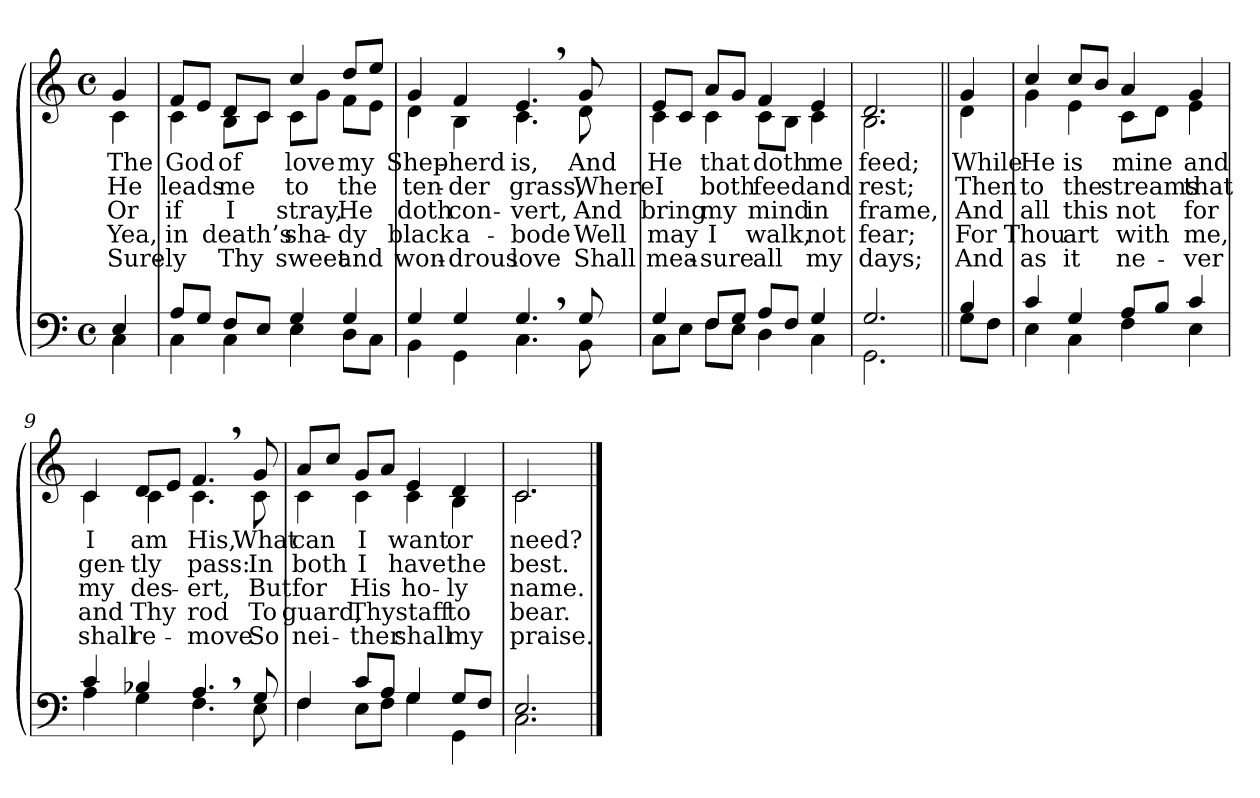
**kern	**kern	**text	**text	**text	**text	**text
*part2	*part1	*part1	*part1	*part1	*part1	*part1
*staff2	*staff1	*staff1	*staff1	*staff1	*staff1	*staff1
*clefF4	*clefG2	*	*	*	*	*
*k[]	*k[]	*	*	*	*	*
*M4/4	*M4/4	*	*	*	*	*
*met(c)	*met(c)	*	*	*	*	*
=1	=1	=1	=1	=1	=1	=1
*^	*	*	*	*	*	*
!	!	!LO:TX:b:i:t=Verse	!	!	!	!	!
!	!	!	!LO:LY:b	!LO:LY:b	!LO:LY:b	!LO:LY:b	!LO:LY:b
*	*	*^	*	*	*	*	*
4E/	4C\	4g/	4c\	The	He	Or	Yea,	Sure-
=2	=2	=2	=2	=2	=2	=2	=2	=2
!	!	!	!	!LO:LY:b	!LO:LY:b	!LO:LY:b	!LO:LY:b	!LO:LY:b
8A/L	4C\	8f/L	4c\	God	leads	if	in	-ly
8G/J	.	8e/J	.	.	.	.	.	.
!	!	!	!	!LO:LY:b	!LO:LY:b	!LO:LY:b	!LO:LY:b	!LO:LY:b
8F/L	4C\	8d/L	8B\L	of	me	I	death’s	Thy
8E/J	.	8c/J	8c\J	.	.	.	.	.
!	!	!	!	!LO:LY:b	!LO:LY:b	!LO:LY:b	!LO:LY:b	!LO:LY:b
4G/	4E\	4cc/	8c\L	love	to	stray,	sha-	sweet
.	.	.	8g\J	.	.	.	.	.
!	!	!	!	!LO:LY:b	!LO:LY:b	!LO:LY:b	!LO:LY:b	!LO:LY:b
4G/	8D\L	8dd/L	8f\L	my	the	He	-dy	and
.	8C\J	8ee/J	8e\J	.	.	.	.	.
=3	=3	=3	=3	=3	=3	=3	=3	=3
!	!	!	!	!LO:LY:b	!LO:LY:b	!LO:LY:b	!LO:LY:b	!LO:LY:b
4G/	4BB\	4g/	4d\	Shep-	ten-	doth	black	won-
!	!	!	!	!LO:LY:b	!LO:LY:b	!LO:LY:b	!LO:LY:b	!LO:LY:b
4G/	4GG\	4f/	4B\	-herd	-der	con-	a-	-drous
!	!	!	!	!LO:LY:b	!LO:LY:b	!LO:LY:b	!LO:LY:b	!LO:LY:b
4.G,/	4.C\	4.e,/	4.c\	is,	grass,	-vert,	-bode	love
!!LO:LB:g=z	!!
=4-	=4-	=4-	=4-	=4-	=4-	=4-	=4-	=4-
!	!	!	!	!LO:LY:b	!LO:LY:b	!LO:LY:b	!LO:LY:b	!LO:LY:b
8G/	8BB\	8g/	8d\	And	Where	And	Well	Shall
=5	=5	=5	=5	=5	=5	=5	=5	=5
!	!	!	!	!LO:LY:b	!LO:LY:b	!LO:LY:b	!LO:LY:b	!LO:LY:b
4G/	8C\L	8e/L	4c\	He	I	bring	may	mea-
.	8E\J	8c/J	.	.	.	.	.	.
!	!	!	!	!LO:LY:b	!LO:LY:b	!LO:LY:b	!LO:LY:b	!LO:LY:b
8F/L	8F\L	8a/L	4c\	that	both	my	I	-sure
8G/J	8E\J	8g/J	.	.	.	.	.	.
!	!	!	!	!LO:LY:b	!LO:LY:b	!LO:LY:b	!LO:LY:b	!LO:LY:b
8A/L	4D\	4f/	8c\L	doth	feed	mind	walk,	all
8F/J	.	.	8B\J	.	.	.	.	.
!	!	!	!	!LO:LY:b	!LO:LY:b	!LO:LY:b	!LO:LY:b	!LO:LY:b
4G/	4C\	4e/	4c\	me	and	in	not	my
=6	=6	=6	=6	=6	=6	=6	=6	=6
!	!	!	!	!LO:LY:b	!LO:LY:b	!LO:LY:b	!LO:LY:b	!LO:LY:b
2.G/	2.GG\	2.d/	2.B\	feed;	rest;	frame,	fear;	days;
!!LO:LB:g=z	!!
=7||	=7||	=7||	=7||	=7||	=7||	=7||	=7||	=7||
!	!	!	!	!LO:LY:b	!LO:LY:b	!LO:LY:b	!LO:LY:b	!LO:LY:b
4B/	8G\L	4g/	4d\	While	Then	And	For	And
.	8F\J	.	.	.	.	.	.	.
=8	=8	=8	=8	=8	=8	=8	=8	=8
!	!	!	!	!LO:LY:b	!LO:LY:b	!LO:LY:b	!LO:LY:b	!LO:LY:b
4c/	4E\	4cc/	4g\	He	to	all	Thou	as
!	!	!	!	!LO:LY:b	!LO:LY:b	!LO:LY:b	!LO:LY:b	!LO:LY:b
4G/	4C\	8cc/L	4e\	is	the	this	art	it
.	.	8b/J	.	.	.	.	.	.
!	!	!	!	!LO:LY:b	!LO:LY:b	!LO:LY:b	!LO:LY:b	!LO:LY:b
8A/L	4F\	4a/	8c\L	mine	streams	not	with	ne-
8B/J	.	.	8d\J	.	.	.	.	.
!	!	!	!	!LO:LY:b	!LO:LY:b	!LO:LY:b	!LO:LY:b	!LO:LY:b
4c/	4E\	4g/	4e\	and	that	for	me,	-ver
=9	=9	=9	=9	=9	=9	=9	=9	=9
!	!	!	!	!LO:LY:b	!LO:LY:b	!LO:LY:b	!LO:LY:b	!LO:LY:b
4c/	4A\	4c/	4c\	I	gen-	my	and	shall
!	!	!	!	!LO:LY:b	!LO:LY:b	!LO:LY:b	!LO:LY:b	!LO:LY:b
4B-X/	4G\	8d/L	4c\	am	-tly	des-	Thy	re-
.	.	8e/J	.	.	.	.	.	.
!	!	!	!	!LO:LY:b	!LO:LY:b	!LO:LY:b	!LO:LY:b	!LO:LY:b
4.A,/	4.F\	4.f,/	4.c\	His,	pass:	-ert,	rod	-move
!!LO:LB:g=z	!!
=10-	=10-	=10-	=10-	=10-	=10-	=10-	=10-	=10-
!	!	!	!	!LO:LY:b	!LO:LY:b	!LO:LY:b	!LO:LY:b	!LO:LY:b
8G/	8E\	8g/	8c\	What	In	But	To	So
=11	=11	=11	=11	=11	=11	=11	=11	=11
!	!	!	!	!LO:LY:b	!LO:LY:b	!LO:LY:b	!LO:LY:b	!LO:LY:b
4F/	4F\	8a/L	4c\	can	both	for	guard,	nei-
.	.	8cc/J	.	.	.	.	.	.
!	!	!	!	!LO:LY:b	!LO:LY:b	!LO:LY:b	!LO:LY:b	!LO:LY:b
8c/L	8E\L	8g/L	4c\	I	I	His	Thy	-ther
8A/J	8F\J	8a/J	.	.	.	.	.	.
!	!	!	!	!LO:LY:b	!LO:LY:b	!LO:LY:b	!LO:LY:b	!LO:LY:b
4G/	4G\	4e/	4c\	want	have	ho-	staff	shall
!	!	!	!	!LO:LY:b	!LO:LY:b	!LO:LY:b	!LO:LY:b	!LO:LY:b
8G/L	4GG\	4d/	4B\	or	the	-ly	to	my
8F/J	.	.	.	.	.	.	.	.
=12	=12	=12	=12	=12	=12	=12	=12	=12
!	!	!	!	!LO:LY:b	!LO:LY:b	!LO:LY:b	!LO:LY:b	!LO:LY:b
2.E/	2.C\	2.c/	2.c\	need?	best.	name.	bear.	praise.
*v	*v	*	*	*	*	*	*	*
*	*v	*v	*	*	*	*	*
==	==	==	==	==	==	==
*-	*-	*-	*-	*-	*-	*-
